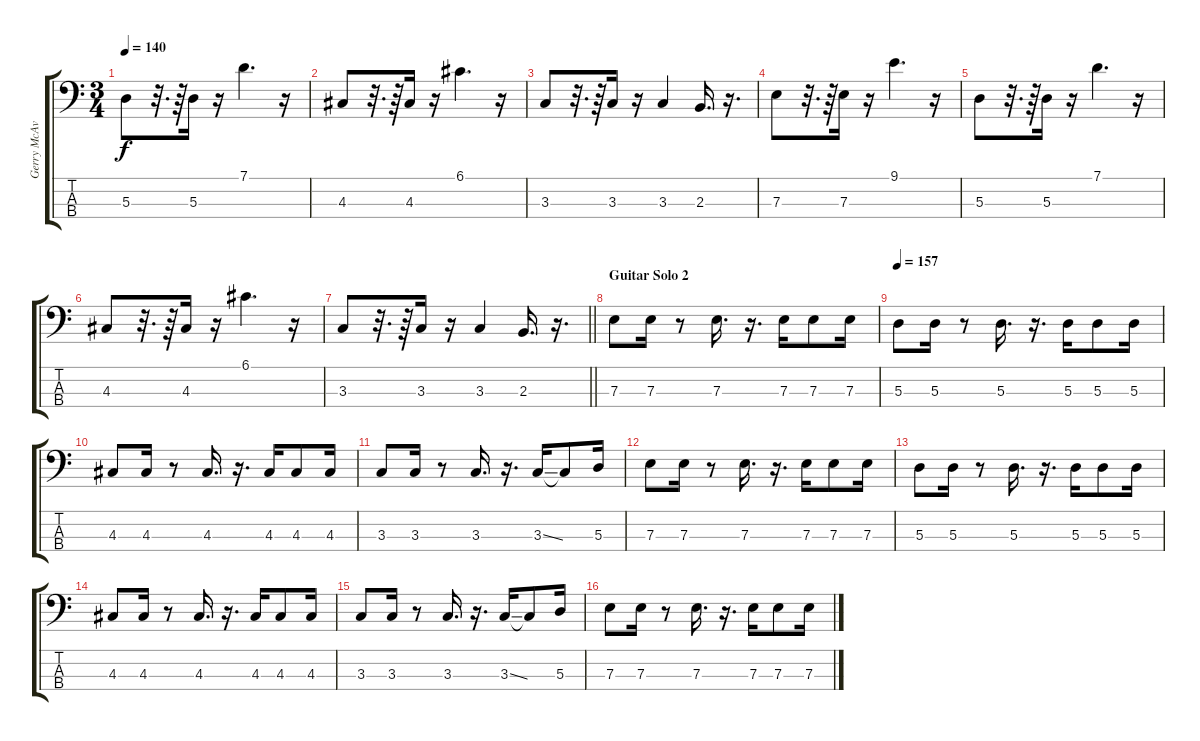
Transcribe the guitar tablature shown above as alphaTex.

\track ("Gerry McAvoy" "Gerry McAv") {instrument electricbassfinger}
\staff {score tabs}
\tuning (G2 D2 A1 E1) {hide}
\ts (3 4)
\tempo 140
\clef f4
\ks c
5.3.8{dy f} r.32{d} r.64 5.3.16 r.16 7.1.4{d} r.16 |
4.3.8 r.32{d} r.64 4.3.16 r.16 6.1.4{d} r.16 |
3.3.8 r.32{d} r.64 3.3.16 r.16 3.3.4 2.3.16{d} r.16{d} |
7.3.8 r.32{d} r.64 7.3.16 r.16 9.1.4{d} r.16 |
5.3.8 r.32{d} r.64 5.3.16 r.16 7.1.4{d} r.16 |
4.3.8 r.32{d} r.64 4.3.16 r.16 6.1.4{d} r.16 |
\barLineRight lightlight
3.3.8 r.32{d} r.64 3.3.16 r.16 3.3.4 2.3.16{d} r.16{d} |
\section ("" "Guitar Solo 2")
7.3.8 7.3.16 r.8 7.3.16{d} r.16{d} 7.3.16 7.3.8 7.3.16 |
\tempo 157
5.3.8 5.3.16 r.8 5.3.16{d} r.16{d} 5.3.16 5.3.8 5.3.16 |
4.3.8 4.3.16 r.8 4.3.16{d} r.16{d} 4.3.16 4.3.8 4.3.16 |
3.3.8 3.3.16 r.8 3.3.16{d} r.16{d} 3.3{ss}.16 3.3{t}.8 5.3.16 |
7.3.8 7.3.16 r.8 7.3.16{d} r.16{d} 7.3.16 7.3.8 7.3.16 |
5.3.8 5.3.16 r.8 5.3.16{d} r.16{d} 5.3.16 5.3.8 5.3.16 |
4.3.8 4.3.16 r.8 4.3.16{d} r.16{d} 4.3.16 4.3.8 4.3.16 |
3.3.8 3.3.16 r.8 3.3.16{d} r.16{d} 3.3{ss}.16 3.3{t}.8 5.3.16 |
7.3.8 7.3.16 r.8 7.3.16{d} r.16{d} 7.3.16 7.3.8 7.3.16
